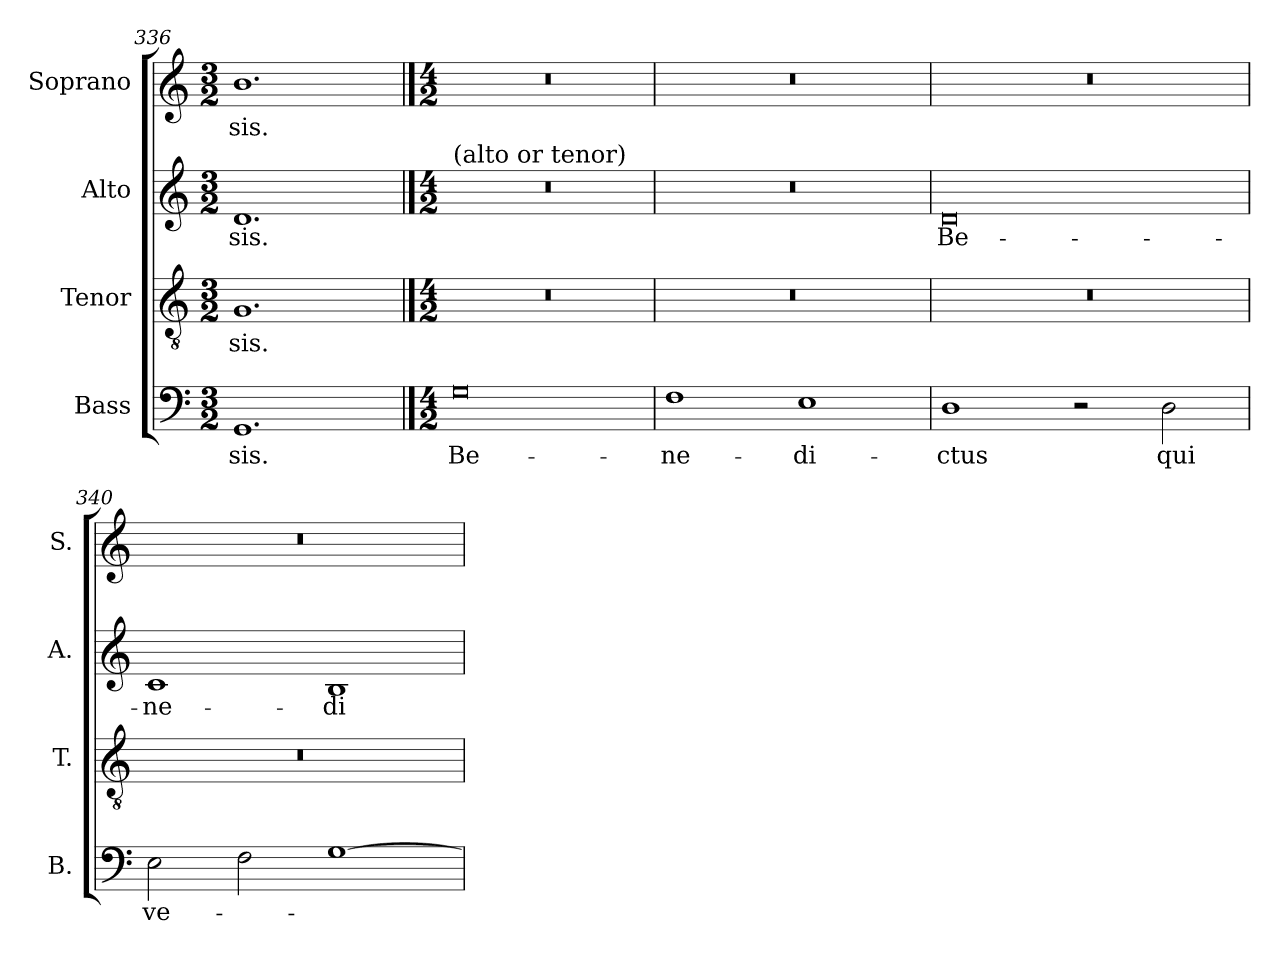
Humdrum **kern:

**kern	**text	**kern	**text	**kern	**text	**kern	**text
*part4	*part4	*part3	*part3	*part2	*part2	*part1	*part1
*staff4	*staff4	*staff3	*staff3	*staff2	*staff2	*staff1	*staff1
*I"Bass	*	*I"Tenor	*	*I"Alto	*	*I"Soprano	*
*I'B.	*	*I'T.	*	*I'A.	*	*I'S.	*
*clefF4	*	*clefGv2	*	*clefG2	*	*clefG2	*
*	*	*ITrd7c12	*	*	*	*	*
*k[]	*	*k[]	*	*k[]	*	*k[]	*
*C:	*	*C:	*	*C:	*	*C:	*
*M3/2	*	*M3/2	*	*M3/2	*	*M3/2	*
=336	=336	=336	=336	=336	=336	=336	=336
!	!LO:LY:b:color=#000000	!	!	!	!	!	!
!	!	!	!LO:LY:b:color=#000000	!	!	!	!
!	!	!	!	!	!LO:LY:b:color=#000000	!	!
!	!	!	!	!	!	!	!LO:LY:b:color=#000000
1.GGi	-sis.	1.GGi	-sis.	1.di	-sis.	1.bi	-sis.
!!LO:PB:g=z
==337	==337	==337	==337	==337	==337	==337	==337
*M4/2	*	*M4/2	*	*M4/2	*	*M4/2	*
*	*	*	*	*	*	*MM184	*
!	!	!	!	!LO:TX:a:t=(alto or tenor)	!	!	!
!	!LO:LY:b:color=#000000	!LO:N:vis=1	!	!LO:N:vis=1	!	!LO:N:vis=1	!
0Gi	Be-	0r	.	0r	.	0r	.
=338	=338	=338	=338	=338	=338	=338	=338
!	!LO:LY:b:color=#000000	!LO:N:vis=1	!	!LO:N:vis=1	!	!LO:N:vis=1	!
1Fi	-ne-	0r	.	0r	.	0r	.
!	!LO:LY:b:color=#000000	!	!	!	!	!	!
1Ei	-di-	.	.	.	.	.	.
=339	=339	=339	=339	=339	=339	=339	=339
!	!LO:LY:b:color=#000000	!LO:N:vis=1	!	!	!	!	!
!	!	!	!	!	!LO:LY:b:color=#000000	!LO:N:vis=1	!
1Di	-ctus	0r	.	0di	Be-	0r	.
2r	.	.	.	.	.	.	.
!	!LO:LY:b:color=#000000	!	!	!	!	!	!
2Di\	qui	.	.	.	.	.	.
=340	=340	=340	=340	=340	=340	=340	=340
!	!LO:LY:b:color=#000000	!LO:N:vis=1	!	!	!	!	!
!	!	!	!	!	!LO:LY:b:color=#000000	!LO:N:vis=1	!
2Ei\	ve-	0r	.	1ci	-ne-	0r	.
2Fi\	.	.	.	.	.	.	.
!	!	!	!	!	!LO:LY:b:color=#000000	!	!
[1Gi	.	.	.	1Bi	-di-	.	.
=	=	=	=	=	=	=	=
*-	*-	*-	*-	*-	*-	*-	*-
